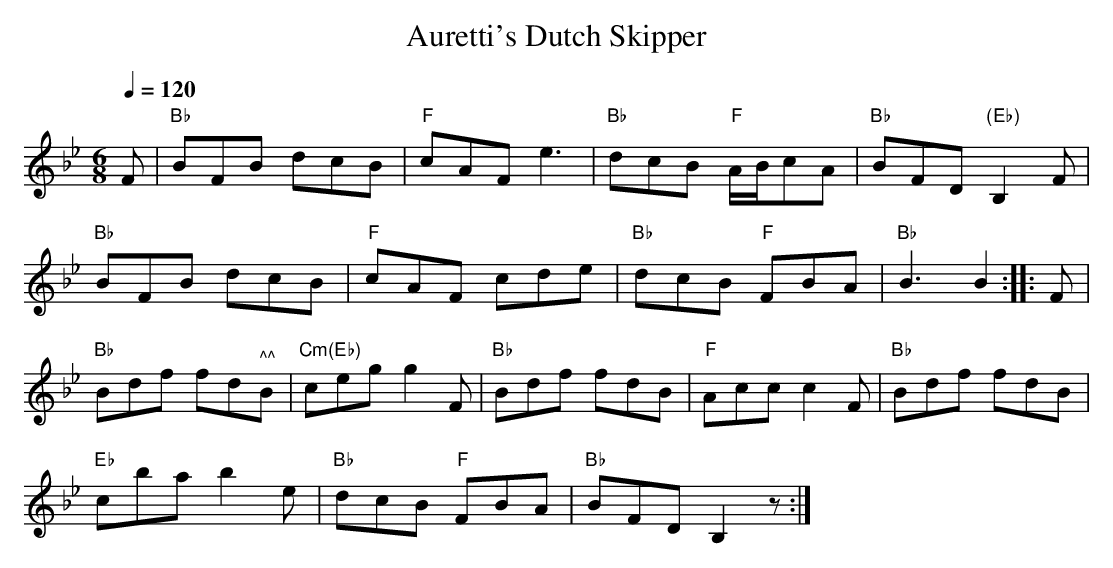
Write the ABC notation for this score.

X:1     %Music
T:Auretti's Dutch Skipper     %Tune name
Q:1/4=120     %Tempo
M:6/8     %Meter
L:1/8     %
K:Bb
F | "Bb"BFB dcB | "F"cAF e3 | "Bb"dcB "F"A/B/cA | "Bb"BFD "(Eb)"B,2 F |
"Bb"BFB dcB | "F"cAF cde | "Bb"dcB "F"FBA | "Bb"B3 B2 :: F |
"Bb"Bdf fd"^^^"B | "Cm(Eb)"ceg g2 F | "Bb"Bdf fdB | "F"Acc c2 F | "Bb"Bdf fdB |
"Eb"cba b2 e | "Bb"dcB "F"FBA | "Bb"BFD B,2 z :|
